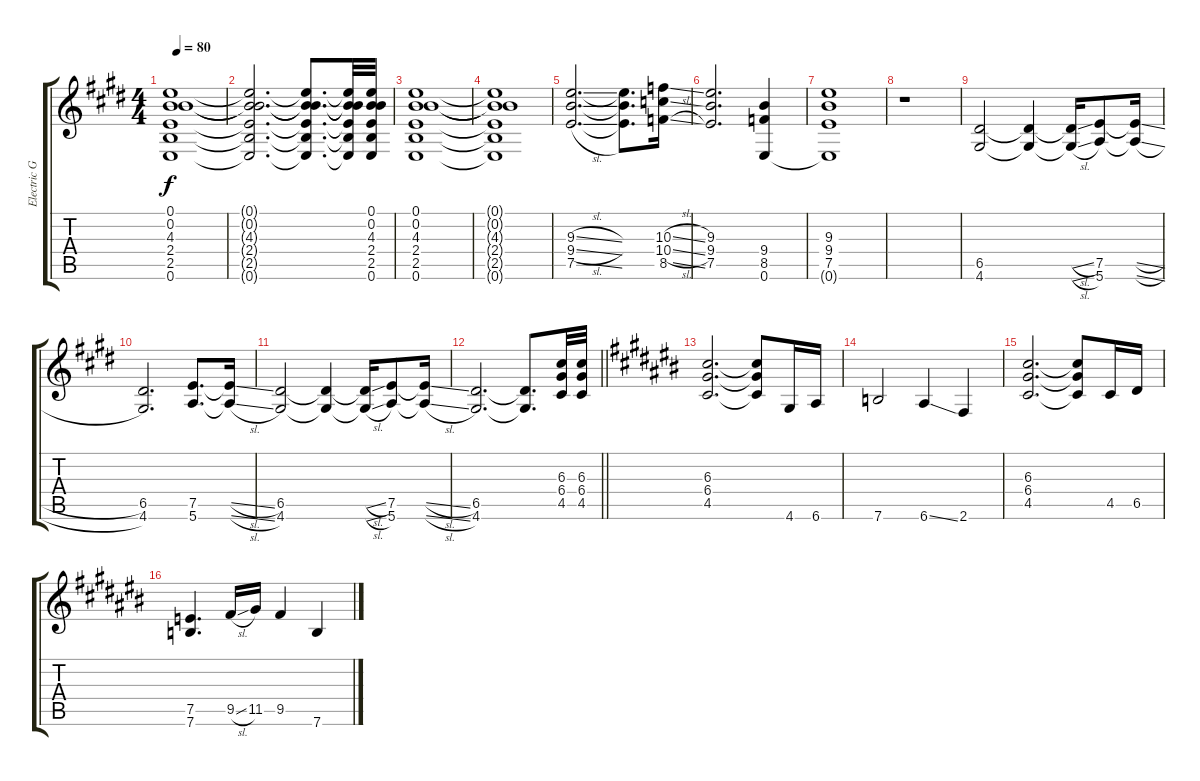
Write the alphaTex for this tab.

\track ("Electric Guitar 2" "Electric G") {instrument distortionguitar}
\staff {score tabs}
\tuning (E4 B3 G3 D3 A2 E2) {hide}
\ts (4 4)
\tempo 80
\clef g2
\ks e
(0.1 0.2 4.3 2.4 2.5 0.6).1{dy f} |
(0.1{t} 0.2{t} 4.3{t} 2.4{t} 2.5{t} 0.6{t}).2{d} (0.1{t} 0.2{t} 4.3{t} 2.4{t} 2.5{t} 0.6{t}).8{d} (0.1{t} 0.2{t} 4.3{t} 2.4{t} 2.5{t} 0.6{t}).32 (0.1 0.2 4.3 2.4 2.5 0.6).32 |
(0.1 0.2 4.3 2.4 2.5 0.6).1 |
(0.1{t} 0.2{t} 4.3{t} 2.4{t} 2.5{t} 0.6{t}).1 |
(9.3{sl} 9.4{sl} 7.5{sl}).2{d} (9.3{t} 9.4{t} 7.5{t}).8{d} (10.3{sl} 10.4{sl} 8.5{sl}).16 |
(9.3 9.4 7.5).2{d} (9.4 8.5 0.6).4 |
(9.3 9.4 7.5 0.6{t}).1 |
r.1 |
(6.5 4.6).2 (6.5{t} 4.6{t}).4 (6.5{sl t} 4.6{sl t}).16 (7.5 5.6).8 (7.5{sl t} 5.6{sl t}).16 |
(6.5 4.6).2{d} (7.5 5.6).8{d} (7.5{sl t} 5.6{sl t}).16 |
(6.5 4.6).2 (6.5{t} 4.6{t}).4 (6.5{sl t} 4.6{sl t}).16 (7.5 5.6).8 (7.5{sl t} 5.6{sl t}).16 |
\barLineRight lightlight
(6.5 4.6).2{d} (6.5{t} 4.6{t}).8{d} (6.3 6.4 4.5).32 (6.3 6.4 4.5).32 |
\ks c#
(6.3 6.4 4.5).2{d} (6.3{t} 6.4{t} 4.5{t}).8 4.6.16 6.6.16 |
7.6.2 6.6{ss}.4 2.6.4 |
(6.3 6.4 4.5).2{d} (6.3{t} 6.4{t} 4.5{t}).8 4.5.16 6.5.16 |
(7.5 7.6).4{d} 9.5{sl}.16 11.5.16 9.5.4 7.6.4
